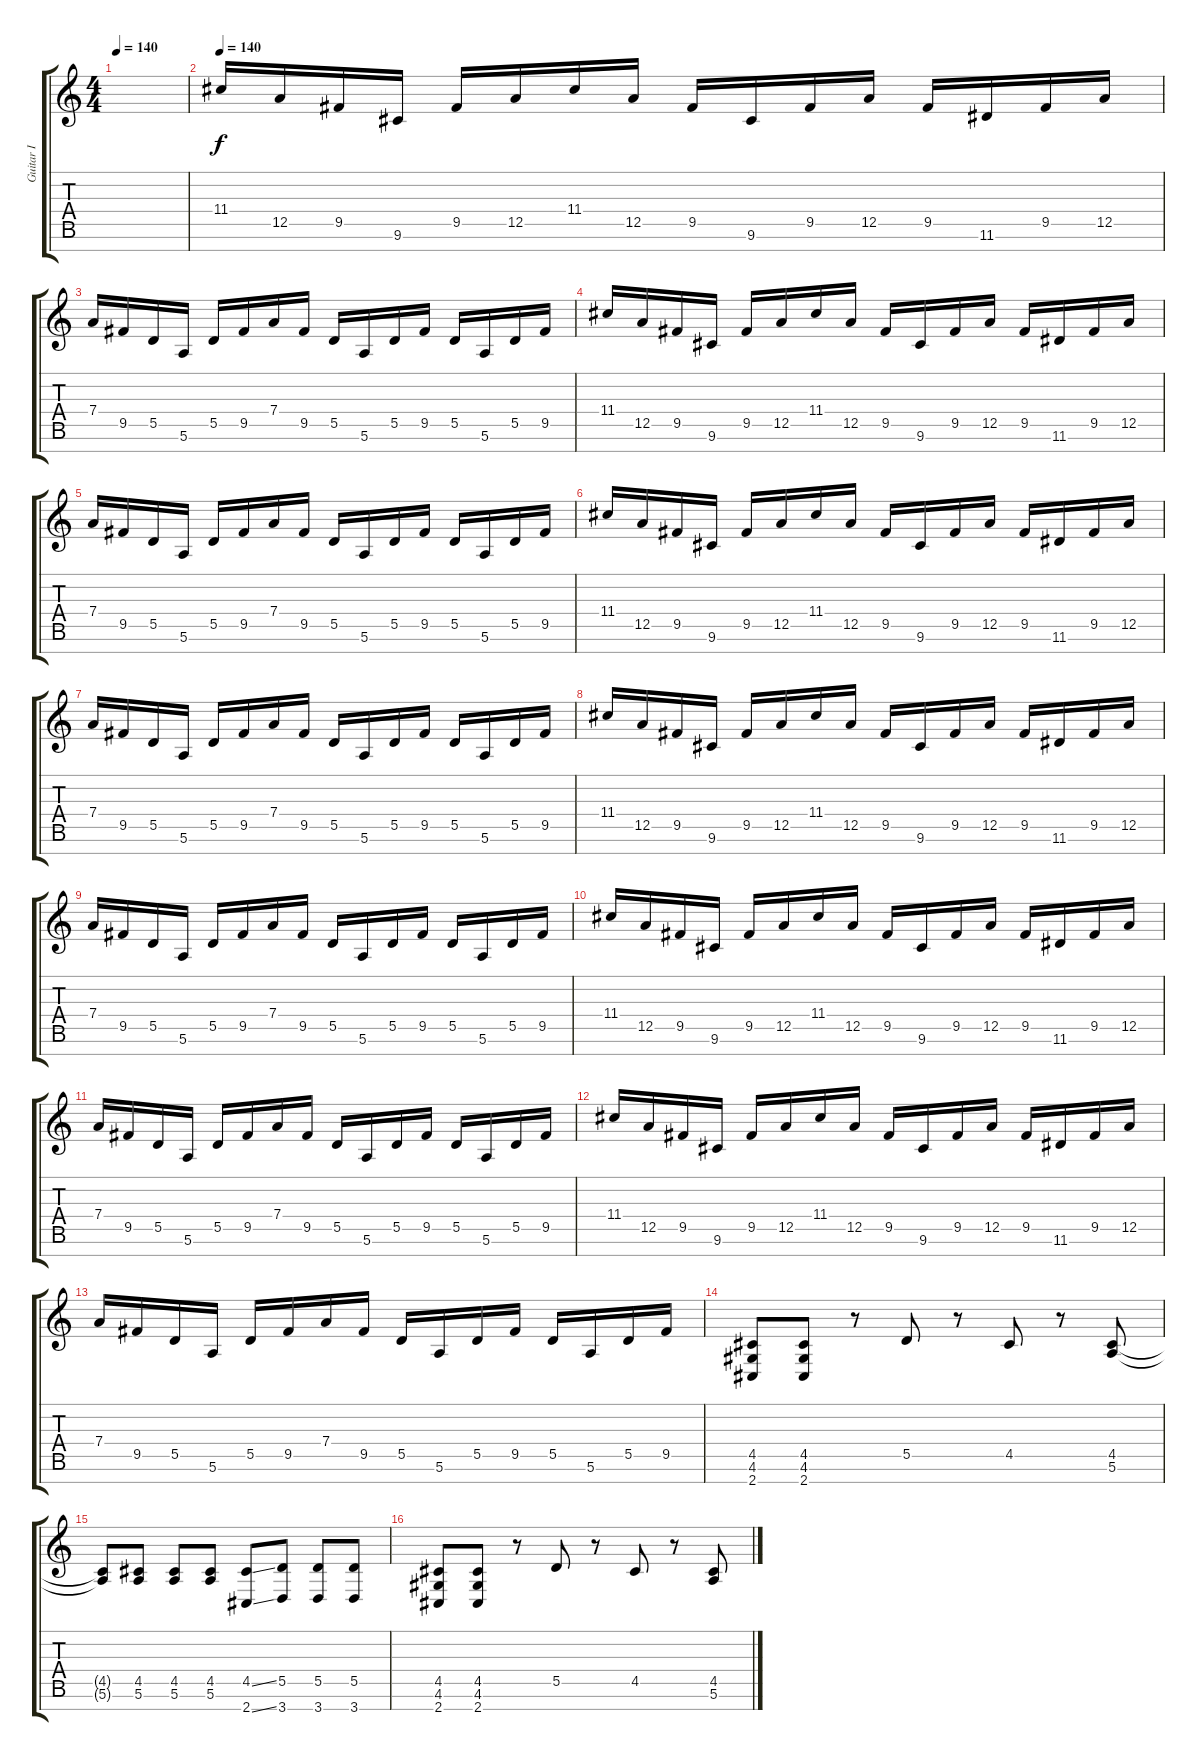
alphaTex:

\track ("Guitar I" "Guitar I") {instrument distortionguitar}
\staff {score tabs}
\tuning (E4 B3 G3 D3 A2 E2 B1) {hide}
\ts (4 4)
\tempo 140
\clef g2
\ks c
|
\tempo 140
11.4.16 12.5.16 9.5.16 9.6.16 9.5.16 12.5.16 11.4.16 12.5.16 9.5.16 9.6.16 9.5.16 12.5.16 9.5.16 11.6.16 9.5.16 12.5.16 |
7.4.16 9.5.16 5.5.16 5.6.16 5.5.16 9.5.16 7.4.16 9.5.16 5.5.16 5.6.16 5.5.16 9.5.16 5.5.16 5.6.16 5.5.16 9.5.16 |
11.4.16 12.5.16 9.5.16 9.6.16 9.5.16 12.5.16 11.4.16 12.5.16 9.5.16 9.6.16 9.5.16 12.5.16 9.5.16 11.6.16 9.5.16 12.5.16 |
7.4.16 9.5.16 5.5.16 5.6.16 5.5.16 9.5.16 7.4.16 9.5.16 5.5.16 5.6.16 5.5.16 9.5.16 5.5.16 5.6.16 5.5.16 9.5.16 |
11.4.16 12.5.16 9.5.16 9.6.16 9.5.16 12.5.16 11.4.16 12.5.16 9.5.16 9.6.16 9.5.16 12.5.16 9.5.16 11.6.16 9.5.16 12.5.16 |
7.4.16 9.5.16 5.5.16 5.6.16 5.5.16 9.5.16 7.4.16 9.5.16 5.5.16 5.6.16 5.5.16 9.5.16 5.5.16 5.6.16 5.5.16 9.5.16 |
11.4.16 12.5.16 9.5.16 9.6.16 9.5.16 12.5.16 11.4.16 12.5.16 9.5.16 9.6.16 9.5.16 12.5.16 9.5.16 11.6.16 9.5.16 12.5.16 |
7.4.16 9.5.16 5.5.16 5.6.16 5.5.16 9.5.16 7.4.16 9.5.16 5.5.16 5.6.16 5.5.16 9.5.16 5.5.16 5.6.16 5.5.16 9.5.16 |
11.4.16 12.5.16 9.5.16 9.6.16 9.5.16 12.5.16 11.4.16 12.5.16 9.5.16 9.6.16 9.5.16 12.5.16 9.5.16 11.6.16 9.5.16 12.5.16 |
7.4.16 9.5.16 5.5.16 5.6.16 5.5.16 9.5.16 7.4.16 9.5.16 5.5.16 5.6.16 5.5.16 9.5.16 5.5.16 5.6.16 5.5.16 9.5.16 |
11.4.16 12.5.16 9.5.16 9.6.16 9.5.16 12.5.16 11.4.16 12.5.16 9.5.16 9.6.16 9.5.16 12.5.16 9.5.16 11.6.16 9.5.16 12.5.16 |
7.4.16 9.5.16 5.5.16 5.6.16 5.5.16 9.5.16 7.4.16 9.5.16 5.5.16 5.6.16 5.5.16 9.5.16 5.5.16 5.6.16 5.5.16 9.5.16 |
(4.5 4.6 2.7).8 (4.5 4.6 2.7).8 r.8 5.5.8 r.8 4.5.8 r.8 (4.5 5.6).8 |
(4.5{t} 5.6{t}).8 (4.5 5.6).8 (4.5 5.6).8 (4.5 5.6).8 (4.5{ss} 2.7{ss}).8 (5.5 3.7).8 (5.5 3.7).8 (5.5 3.7).8 |
(4.5 4.6 2.7).8 (4.5 4.6 2.7).8 r.8 5.5.8 r.8 4.5.8 r.8 (4.5 5.6).8
